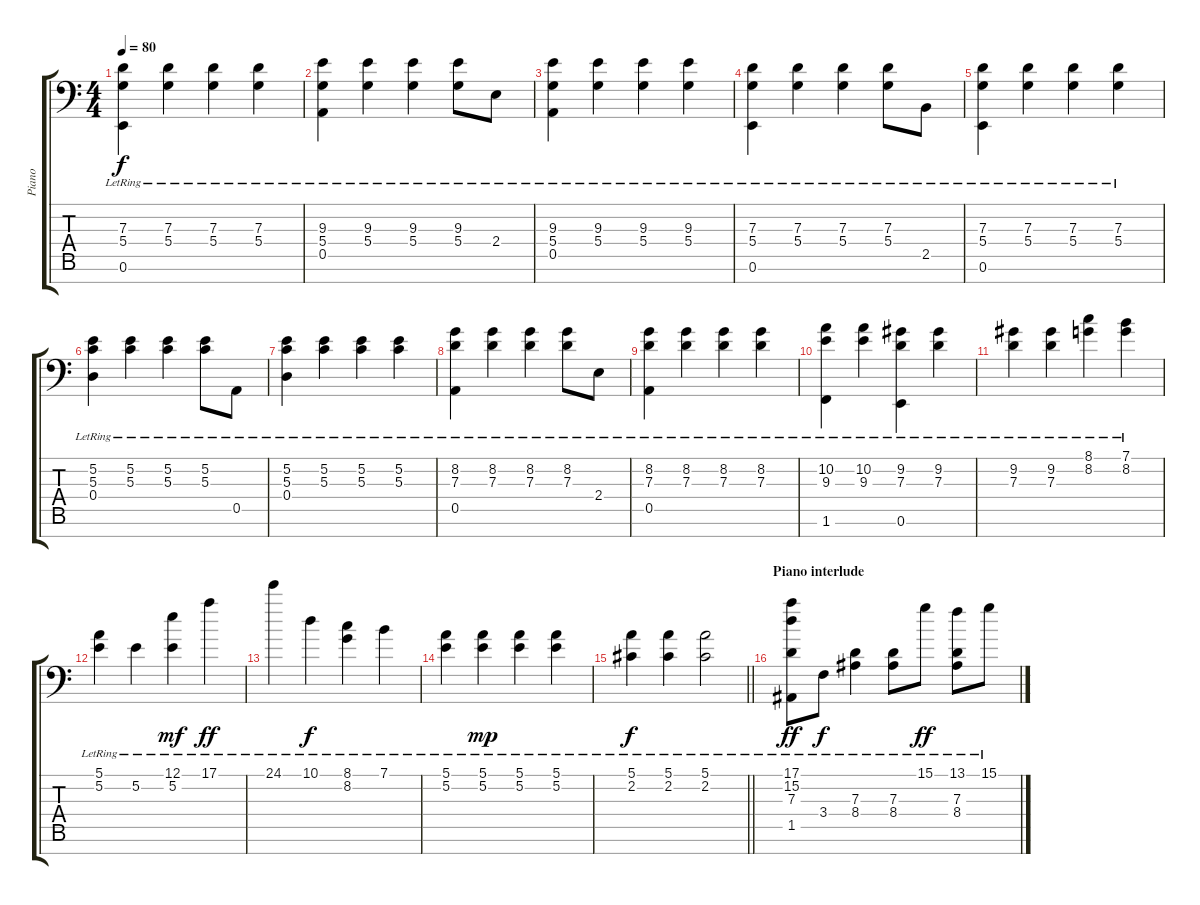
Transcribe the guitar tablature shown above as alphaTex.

\track ("Piano" "Piano") {instrument acousticgrandpiano}
\staff {score tabs}
\tuning (E4 B3 G3 D3 A2 E2 A1) {hide}
\ts (4 4)
\tempo 80
\clef f4
\ks c
(7.3{lr} 5.4{lr} 0.6{lr}).4{dy f} (7.3{lr} 5.4{lr}).4 (7.3{lr} 5.4{lr}).4 (7.3{lr} 5.4{lr}).4 |
(9.3{lr} 5.4{lr} 0.5{lr}).4 (9.3 5.4{lr}).4 (9.3{lr} 5.4{lr}).4 (9.3{lr} 5.4{lr}).8 2.4{lr}.8 |
(9.3{lr} 5.4{lr} 0.5{lr}).4 (9.3{lr} 5.4{lr}).4 (9.3{lr} 5.4{lr}).4 (9.3{lr} 5.4{lr}).4 |
(7.3{lr} 5.4{lr} 0.6{lr}).4 (7.3{lr} 5.4{lr}).4 (7.3{lr} 5.4{lr}).4 (7.3{lr} 5.4{lr}).8 2.5{lr}.8 |
(7.3{lr} 5.4{lr} 0.6{lr}).4 (7.3{lr} 5.4{lr}).4 (7.3{lr} 5.4{lr}).4 (7.3{lr} 5.4{lr}).4 |
(5.2{lr} 5.3{lr} 0.4{lr}).4 (5.2{lr} 5.3{lr}).4 (5.2{lr} 5.3{lr}).4 (5.2{lr} 5.3{lr}).8 0.5{lr}.8 |
(5.2{lr} 5.3{lr} 0.4{lr}).4 (5.2{lr} 5.3{lr}).4 (5.2{lr} 5.3{lr}).4 (5.2{lr} 5.3{lr}).4 |
(8.2{lr} 7.3{lr} 0.5{lr}).4 (8.2{lr} 7.3{lr}).4 (8.2{lr} 7.3{lr}).4 (8.2{lr} 7.3{lr}).8 2.4{lr}.8 |
(8.2{lr} 7.3{lr} 0.5{lr}).4 (8.2{lr} 7.3{lr}).4 (8.2{lr} 7.3{lr}).4 (8.2{lr} 7.3{lr}).4 |
(10.2{lr} 9.3{lr} 1.6{lr}).4 (10.2{lr} 9.3{lr}).4 (9.2{lr} 7.3{lr} 0.6{lr}).4 (9.2{lr} 7.3{lr}).4 |
(9.2{lr} 7.3{lr}).4 (9.2{lr} 7.3{lr}).4 (8.1{lr} 8.2{lr}).4 (7.1{lr} 8.2{lr}).4 |
(5.1{lr} 5.2{lr}).4 5.2{lr}.4 (12.1{lr} 5.2{lr}).4{dy mf} 17.1{lr}.4{dy ff} |
24.1{lr}.4 10.1{lr}.4{dy f} (8.1{lr} 8.2).4 7.1{lr}.4 |
(5.1{lr} 5.2).4 (5.1{lr} 5.2{lr}).4{dy mp} (5.1{lr} 5.2{lr}).4 (5.1{lr} 5.2{lr}).4 |
\barLineRight lightlight
(5.1{lr} 2.2).4{dy f} (5.1{lr} 2.2{lr}).4 (5.1{lr} 2.2{lr}).2 |
\section ("" "Piano interlude")
(17.1{lr} 15.2{lr} 7.3{lr} 1.5{lr}).8{dy ff} 3.4{lr}.8{dy f} (7.3{lr} 8.4).4 (7.3{lr} 8.4{lr}).8 15.1{lr}.8{dy ff} (13.1{lr} 7.3{lr} 8.4{lr}).8 15.1{lr}.8
